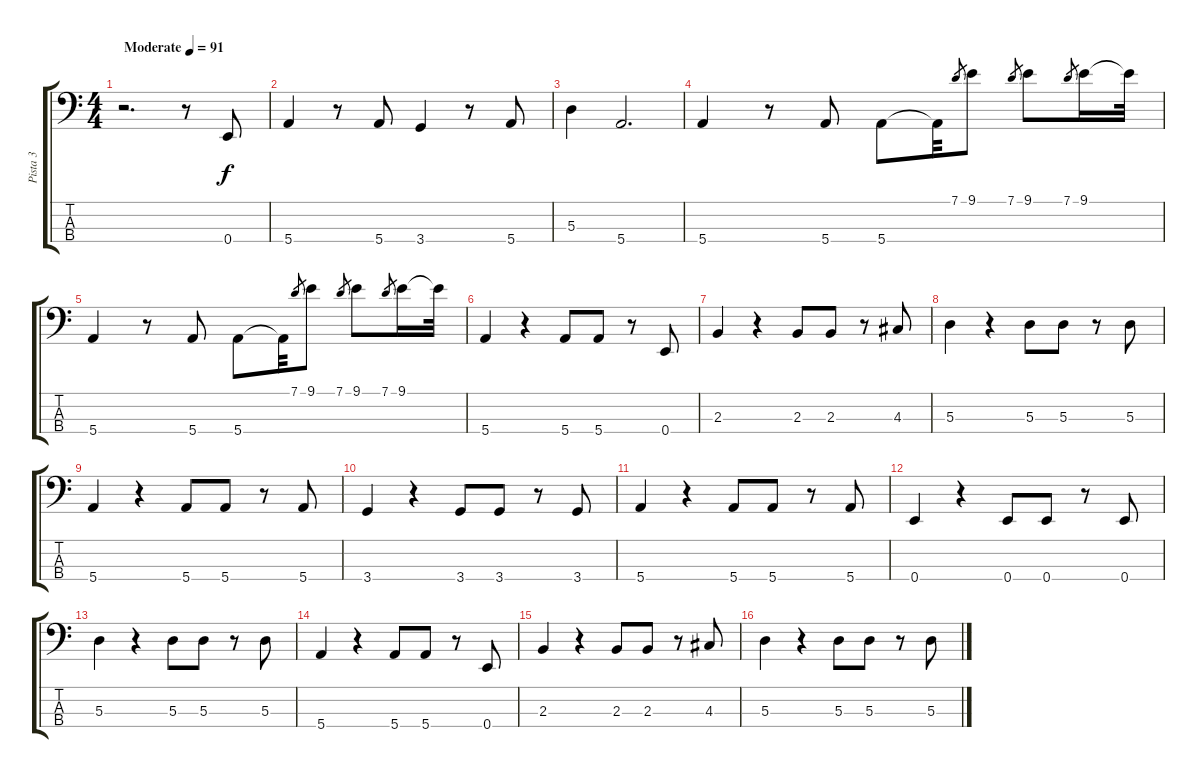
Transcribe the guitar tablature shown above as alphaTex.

\track ("Pista 3" "Pista 3") {instrument electricbassfinger}
\staff {score tabs}
\tuning (G2 D2 A1 E1) {hide}
\ts (4 4)
\tempo (91 "Moderate")
\clef f4
\ks c
r.2{d dy f instrument electricbassfinger} r.8 0.4.8 |
5.4.4 r.8 5.4.8 3.4.4 r.8 5.4.8 |
5.3.4 5.4.2{d} |
5.4.4 r.8 5.4.8 5.4.8 5.4{t}.32 7.1.8{gr} 9.1.8 7.1.8{gr} 9.1.8 7.1.8{gr} 9.1.16 9.1{t}.32 |
5.4.4 r.8 5.4.8 5.4.8 5.4{t}.32 7.1.8{gr} 9.1.8 7.1.8{gr} 9.1.8 7.1.8{gr} 9.1.16 9.1{t}.32 |
5.4.4 r.4 5.4.8 5.4.8 r.8 0.4.8 |
2.3.4 r.4 2.3.8 2.3.8 r.8 4.3.8 |
5.3.4 r.4 5.3.8 5.3.8 r.8 5.3.8 |
5.4.4 r.4 5.4.8 5.4.8 r.8 5.4.8 |
3.4.4 r.4 3.4.8 3.4.8 r.8 3.4.8 |
5.4.4 r.4 5.4.8 5.4.8 r.8 5.4.8 |
0.4.4 r.4 0.4.8 0.4.8 r.8 0.4.8 |
5.3.4 r.4 5.3.8 5.3.8 r.8 5.3.8 |
5.4.4 r.4 5.4.8 5.4.8 r.8 0.4.8 |
2.3.4 r.4 2.3.8 2.3.8 r.8 4.3.8 |
5.3.4 r.4 5.3.8 5.3.8 r.8 5.3.8
